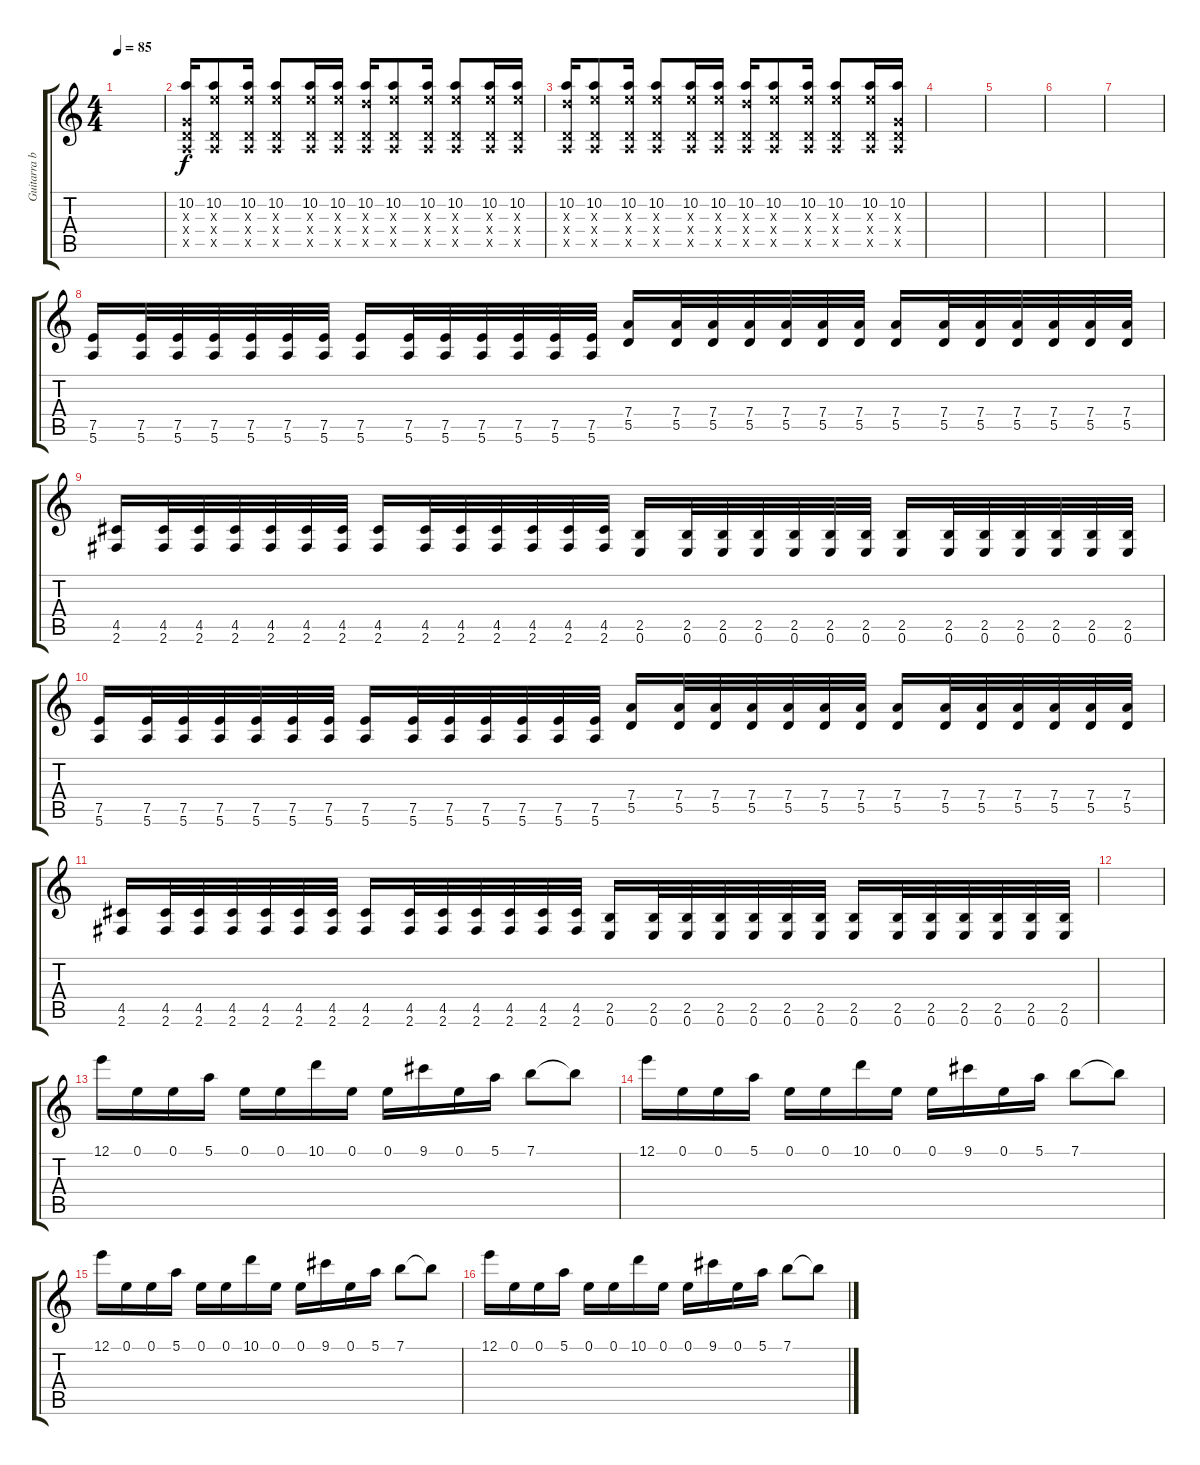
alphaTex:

\track ("Guitarra base" "Guitarra b") {instrument distortionguitar}
\staff {score tabs}
\tuning (E4 B3 G3 D3 A2 E2) {hide}
\ts (4 4)
\tempo 85
\clef g2
\ks c
|
(10.2 0.3{x} 0.4{x} 0.5{x}).16 (10.2 9.3{x} 0.4{x} 0.5{x}).8 (10.2 9.3{x} 0.4{x} 0.5{x}).16 (10.2 9.3{x} 0.4{x} 0.5{x}).8 (10.2 9.3{x} 0.4{x} 0.5{x}).16 (10.2 9.3{x} 0.4{x} 0.5{x}).16 (10.2 7.3{x} 0.4{x} 0.5{x}).16 (10.2 9.3{x} 0.4{x} 0.5{x}).8 (10.2 9.3{x} 0.4{x} 0.5{x}).16 (10.2 9.3{x} 0.4{x} 0.5{x}).8 (10.2 9.3{x} 0.4{x} 0.5{x}).16 (10.2 9.3{x} 0.4{x} 0.5{x}).16 |
(10.2 7.3{x} 0.4{x} 0.5{x}).16 (10.2 9.3{x} 0.4{x} 0.5{x}).8 (10.2 9.3{x} 0.4{x} 0.5{x}).16 (10.2 9.3{x} 0.4{x} 0.5{x}).8 (10.2 9.3{x} 0.4{x} 0.5{x}).16 (10.2 9.3{x} 0.4{x} 0.5{x}).16 (10.2 7.3{x} 0.4{x} 0.5{x}).16 (10.2 9.3{x} 0.4{x} 0.5{x}).8 (10.2 9.3{x} 0.4{x} 0.5{x}).16 (10.2 9.3{x} 0.4{x} 0.5{x}).8 (10.2 9.3{x} 0.4{x} 0.5{x}).16 (10.2 0.3{x} 0.4{x} 0.5{x}).16 |
|
|
|
|
(7.5 5.6).16 (7.5 5.6).32 (7.5 5.6).32 (7.5 5.6).32 (7.5 5.6).32 (7.5 5.6).32 (7.5 5.6).32 (7.5 5.6).16 (7.5 5.6).32 (7.5 5.6).32 (7.5 5.6).32 (7.5 5.6).32 (7.5 5.6).32 (7.5 5.6).32 (7.4 5.5).16 (7.4 5.5).32 (7.4 5.5).32 (7.4 5.5).32 (7.4 5.5).32 (7.4 5.5).32 (7.4 5.5).32 (7.4 5.5).16 (7.4 5.5).32 (7.4 5.5).32 (7.4 5.5).32 (7.4 5.5).32 (7.4 5.5).32 (7.4 5.5).32 |
(4.5 2.6).16 (4.5 2.6).32 (4.5 2.6).32 (4.5 2.6).32 (4.5 2.6).32 (4.5 2.6).32 (4.5 2.6).32 (4.5 2.6).16 (4.5 2.6).32 (4.5 2.6).32 (4.5 2.6).32 (4.5 2.6).32 (4.5 2.6).32 (4.5 2.6).32 (2.5 0.6).16 (2.5 0.6).32 (2.5 0.6).32 (2.5 0.6).32 (2.5 0.6).32 (2.5 0.6).32 (2.5 0.6).32 (2.5 0.6).16 (2.5 0.6).32 (2.5 0.6).32 (2.5 0.6).32 (2.5 0.6).32 (2.5 0.6).32 (2.5 0.6).32 |
(7.5 5.6).16 (7.5 5.6).32 (7.5 5.6).32 (7.5 5.6).32 (7.5 5.6).32 (7.5 5.6).32 (7.5 5.6).32 (7.5 5.6).16 (7.5 5.6).32 (7.5 5.6).32 (7.5 5.6).32 (7.5 5.6).32 (7.5 5.6).32 (7.5 5.6).32 (7.4 5.5).16 (7.4 5.5).32 (7.4 5.5).32 (7.4 5.5).32 (7.4 5.5).32 (7.4 5.5).32 (7.4 5.5).32 (7.4 5.5).16 (7.4 5.5).32 (7.4 5.5).32 (7.4 5.5).32 (7.4 5.5).32 (7.4 5.5).32 (7.4 5.5).32 |
(4.5 2.6).16 (4.5 2.6).32 (4.5 2.6).32 (4.5 2.6).32 (4.5 2.6).32 (4.5 2.6).32 (4.5 2.6).32 (4.5 2.6).16 (4.5 2.6).32 (4.5 2.6).32 (4.5 2.6).32 (4.5 2.6).32 (4.5 2.6).32 (4.5 2.6).32 (2.5 0.6).16 (2.5 0.6).32 (2.5 0.6).32 (2.5 0.6).32 (2.5 0.6).32 (2.5 0.6).32 (2.5 0.6).32 (2.5 0.6).16 (2.5 0.6).32 (2.5 0.6).32 (2.5 0.6).32 (2.5 0.6).32 (2.5 0.6).32 (2.5 0.6).32 |
|
12.1.16 0.1.16 0.1.16 5.1.16 0.1.16 0.1.16 10.1.16 0.1.16 0.1.16 9.1.16 0.1.16 5.1.16 7.1.8 7.1{t}.8 |
12.1.16 0.1.16 0.1.16 5.1.16 0.1.16 0.1.16 10.1.16 0.1.16 0.1.16 9.1.16 0.1.16 5.1.16 7.1.8 7.1{t}.8 |
12.1.16 0.1.16 0.1.16 5.1.16 0.1.16 0.1.16 10.1.16 0.1.16 0.1.16 9.1.16 0.1.16 5.1.16 7.1.8 7.1{t}.8 |
12.1.16 0.1.16 0.1.16 5.1.16 0.1.16 0.1.16 10.1.16 0.1.16 0.1.16 9.1.16 0.1.16 5.1.16 7.1.8 7.1{t}.8
